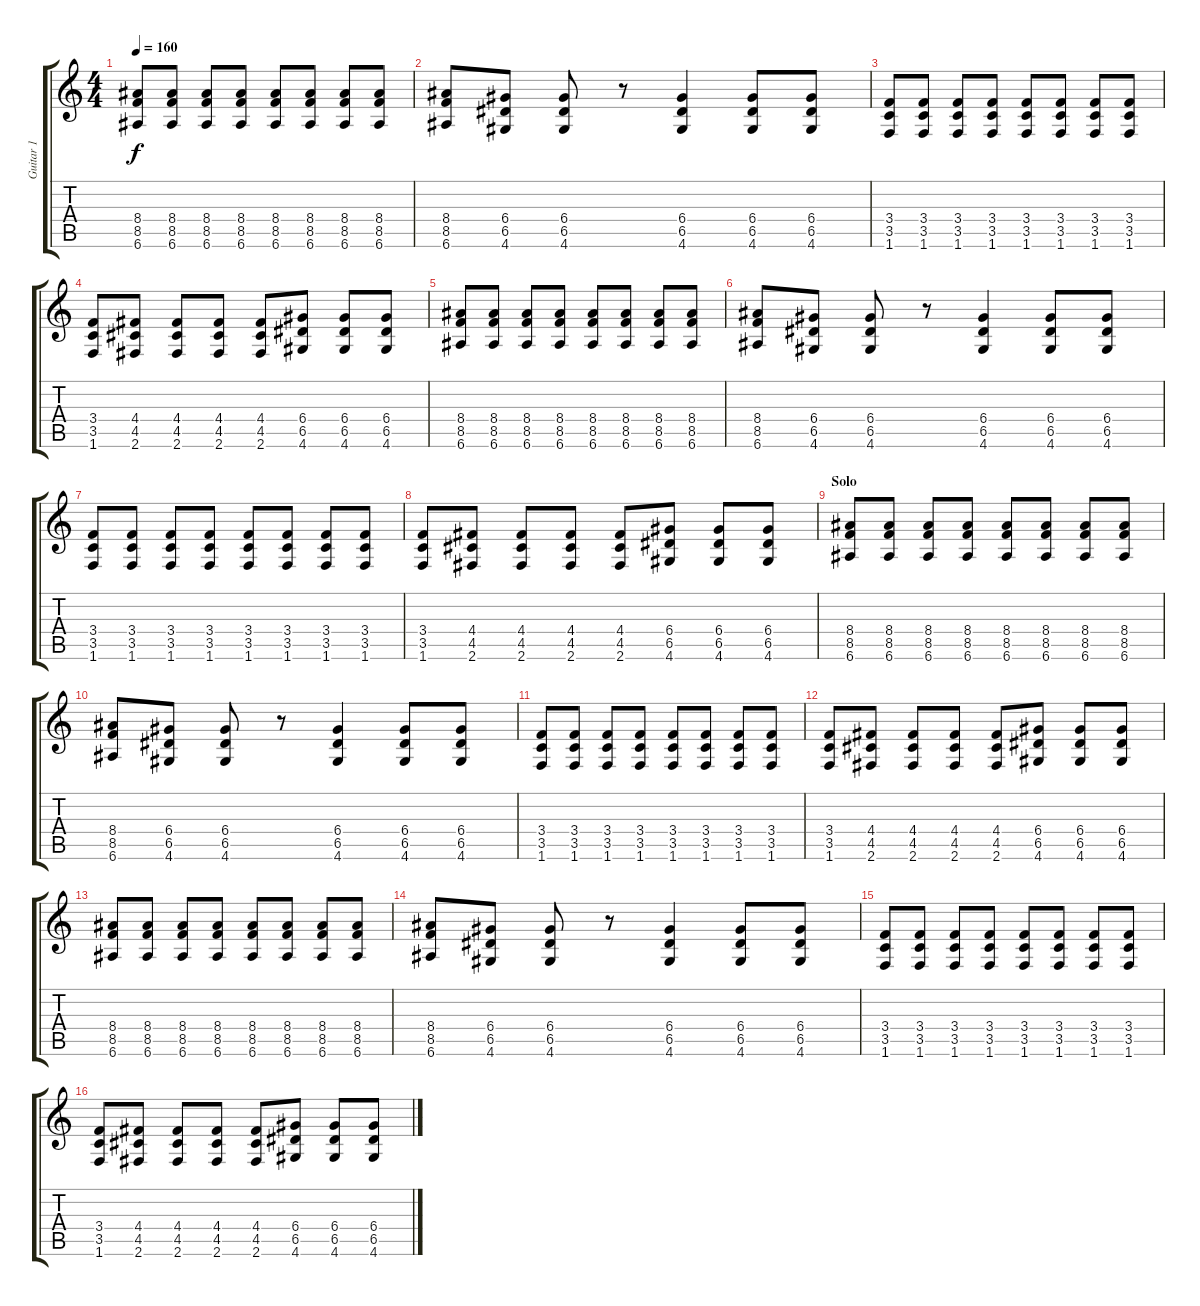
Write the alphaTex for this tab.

\track ("Guitar 1" "Guitar 1") {instrument overdrivenguitar}
\staff {score tabs}
\tuning (E4 B3 G3 D3 A2 E2) {hide}
\ts (4 4)
\tempo 160
\clef g2
\ks c
(8.4 8.5 6.6).8{dy f} (8.4 8.5 6.6).8 (8.4 8.5 6.6).8 (8.4 8.5 6.6).8 (8.4 8.5 6.6).8 (8.4 8.5 6.6).8 (8.4 8.5 6.6).8 (8.4 8.5 6.6).8 |
(8.4 8.5 6.6).8 (6.4 6.5 4.6).8 (6.4 6.5 4.6).8 r.8 (6.4 6.5 4.6).4 (6.4 6.5 4.6).8 (6.4 6.5 4.6).8 |
(3.4 3.5 1.6).8 (3.4 3.5 1.6).8 (3.4 3.5 1.6).8 (3.4 3.5 1.6).8 (3.4 3.5 1.6).8 (3.4 3.5 1.6).8 (3.4 3.5 1.6).8 (3.4 3.5 1.6).8 |
(3.4 3.5 1.6).8 (4.4 4.5 2.6).8 (4.4 4.5 2.6).8 (4.4 4.5 2.6).8 (4.4 4.5 2.6).8 (6.4 6.5 4.6).8 (6.4 6.5 4.6).8 (6.4 6.5 4.6).8 |
(8.4 8.5 6.6).8 (8.4 8.5 6.6).8 (8.4 8.5 6.6).8 (8.4 8.5 6.6).8 (8.4 8.5 6.6).8 (8.4 8.5 6.6).8 (8.4 8.5 6.6).8 (8.4 8.5 6.6).8 |
(8.4 8.5 6.6).8 (6.4 6.5 4.6).8 (6.4 6.5 4.6).8 r.8 (6.4 6.5 4.6).4 (6.4 6.5 4.6).8 (6.4 6.5 4.6).8 |
(3.4 3.5 1.6).8 (3.4 3.5 1.6).8 (3.4 3.5 1.6).8 (3.4 3.5 1.6).8 (3.4 3.5 1.6).8 (3.4 3.5 1.6).8 (3.4 3.5 1.6).8 (3.4 3.5 1.6).8 |
(3.4 3.5 1.6).8 (4.4 4.5 2.6).8 (4.4 4.5 2.6).8 (4.4 4.5 2.6).8 (4.4 4.5 2.6).8 (6.4 6.5 4.6).8 (6.4 6.5 4.6).8 (6.4 6.5 4.6).8 |
\section ("" "Solo")
(8.4 8.5 6.6).8 (8.4 8.5 6.6).8 (8.4 8.5 6.6).8 (8.4 8.5 6.6).8 (8.4 8.5 6.6).8 (8.4 8.5 6.6).8 (8.4 8.5 6.6).8 (8.4 8.5 6.6).8 |
(8.4 8.5 6.6).8 (6.4 6.5 4.6).8 (6.4 6.5 4.6).8 r.8 (6.4 6.5 4.6).4 (6.4 6.5 4.6).8 (6.4 6.5 4.6).8 |
(3.4 3.5 1.6).8 (3.4 3.5 1.6).8 (3.4 3.5 1.6).8 (3.4 3.5 1.6).8 (3.4 3.5 1.6).8 (3.4 3.5 1.6).8 (3.4 3.5 1.6).8 (3.4 3.5 1.6).8 |
(3.4 3.5 1.6).8 (4.4 4.5 2.6).8 (4.4 4.5 2.6).8 (4.4 4.5 2.6).8 (4.4 4.5 2.6).8 (6.4 6.5 4.6).8 (6.4 6.5 4.6).8 (6.4 6.5 4.6).8 |
(8.4 8.5 6.6).8 (8.4 8.5 6.6).8 (8.4 8.5 6.6).8 (8.4 8.5 6.6).8 (8.4 8.5 6.6).8 (8.4 8.5 6.6).8 (8.4 8.5 6.6).8 (8.4 8.5 6.6).8 |
(8.4 8.5 6.6).8 (6.4 6.5 4.6).8 (6.4 6.5 4.6).8 r.8 (6.4 6.5 4.6).4 (6.4 6.5 4.6).8 (6.4 6.5 4.6).8 |
(3.4 3.5 1.6).8 (3.4 3.5 1.6).8 (3.4 3.5 1.6).8 (3.4 3.5 1.6).8 (3.4 3.5 1.6).8 (3.4 3.5 1.6).8 (3.4 3.5 1.6).8 (3.4 3.5 1.6).8 |
(3.4 3.5 1.6).8 (4.4 4.5 2.6).8 (4.4 4.5 2.6).8 (4.4 4.5 2.6).8 (4.4 4.5 2.6).8 (6.4 6.5 4.6).8 (6.4 6.5 4.6).8 (6.4 6.5 4.6).8
